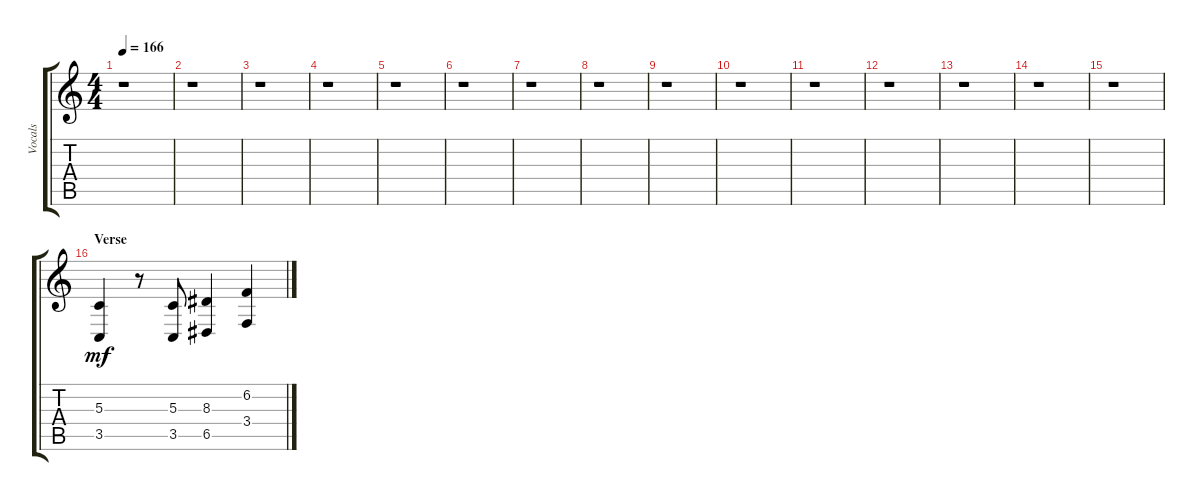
\track ("Vocals" "Vocals") {instrument lead2sawtooth}
\staff {score tabs}
\tuning (E4 B3 G3 D3 A2 E2) {hide}
\ts (4 4)
\tempo 166
\clef g2
\ks c
r.1{dy f} |
r.1 |
r.1 |
r.1 |
r.1 |
r.1 |
r.1 |
r.1 |
r.1 |
\section ("" "")
r.1 |
r.1 |
r.1 |
r.1 |
r.1 |
r.1 |
\section ("" "Verse")
(5.3 3.5).4{dy mf volume 16 instrument lead2sawtooth} r.8 (5.3 3.5).8 (8.3 6.5).4 (6.2 3.4).4
